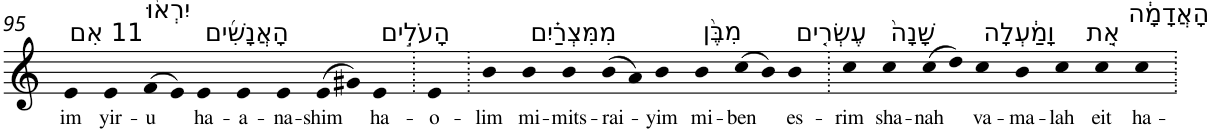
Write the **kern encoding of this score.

**kern	**text
*part1	*part1
*staff1	*staff1
*I"Piano	*
*I'Pno	*
!!LO:PB:g=z
*clefG2	*
*k[]	*
=95	=95
!LO:TX:a:t=11 אִם	!
!	!LO:LY:b
4e	im
!LO:TX:a:t=יִרְא֨וּ	!
!	!LO:LY:b
4e	yir-
!	!LO:LY:b
(>8f	-u
8e)	.
!LO:TX:a:t=הָאֲנָשִׁ֜ים	!
!	!LO:LY:b
4e	ha-
!	!LO:LY:b
4e	-a-
!	!LO:LY:b
4e	-na-
!	!LO:LY:b
(>8e	-shim
8g#X)	.
!LO:TX:a:t=הָעֹלִ֣ים	!
!	!LO:LY:b
4e	ha-
=96.	=96.
!	!LO:LY:b
4e	-o-
=97.	=97.
!	!LO:LY:b
4b	-lim
!LO:TX:a:t=מִמִּצְרַ֗יִם	!
!	!LO:LY:b
4b	mi-
!	!LO:LY:b
4b	-mits-
!	!LO:LY:b
(>8b	-rai-
8a)	.
!	!LO:LY:b
4b	-yim
!LO:TX:a:t=מִבֶּ֨ן	!
!	!LO:LY:b
4b	mi-
!	!LO:LY:b
(>8cc	-ben
8b)	.
!LO:TX:a:t=עֶשְׂרִ֤ים	!
!	!LO:LY:b
4b	es-
=98.	=98.
!	!LO:LY:b
4cc	-rim
!LO:TX:a:t=שָׁנָה֙	!
!	!LO:LY:b
4cc	sha-
!	!LO:LY:b
(>8cc	-nah
8dd)	.
!LO:TX:a:t=וָמַ֔עְלָה	!
!	!LO:LY:b
4cc	va-
!	!LO:LY:b
4b	-ma-
!	!LO:LY:b
4cc	-lah
!LO:TX:a:t=אֵ֚ת	!
!	!LO:LY:b
4cc	eit
!LO:TX:a:t=הָאֲדָמָ֔ה	!
!	!LO:LY:b
4cc	ha-
=.	=.
*-	*-
